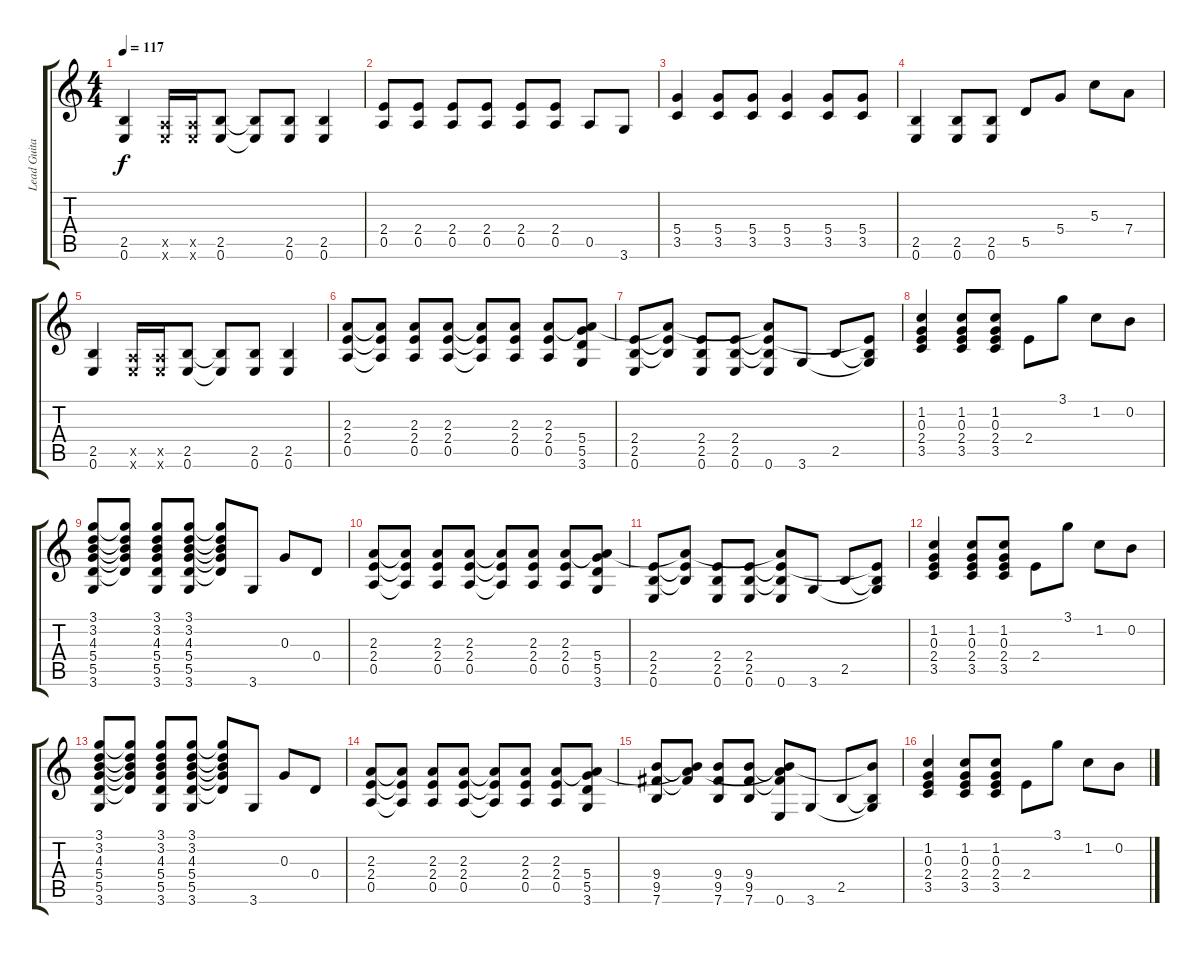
\track ("Lead Guitar" "Lead Guita") {instrument distortionguitar}
\staff {score tabs}
\tuning (E4 B3 G3 D3 A2 E2) {hide}
\ts (4 4)
\tempo 117
\clef g2
\ks c
(2.5 0.6).4{dy f} (0.5{x} 0.6{x}).16 (0.5{x} 0.6{x}).16 (2.5 0.6).8 (2.5{t} 0.6{t}).8 (2.5 0.6).8 (2.5 0.6).4 |
(2.4 0.5).8{volume 13} (2.4 0.5).8 (2.4 0.5).8 (2.4 0.5).8 (2.4 0.5).8 (2.4 0.5).8 0.5.8 3.6.8 |
(5.4 3.5).4 (5.4 3.5).8 (5.4 3.5).8 (5.4 3.5).4 (5.4 3.5).8 (5.4 3.5).8 |
(2.5 0.6).4 (2.5 0.6).8 (2.5 0.6).8 5.5.8 5.4.8 5.3.8 7.4.8 |
(2.5 0.6).4 (0.5{x} 0.6{x}).16 (0.5{x} 0.6{x}).16 (2.5 0.6).8 (2.5{t} 0.6{t}).8 (2.5 0.6).8 (2.5 0.6).4 |
(2.3 2.4 0.5).8 (2.3{t} 2.4{t} 0.5{t}).8 (2.3 2.4 0.5).8 (2.3 2.4 0.5).8 (2.3{t} 2.4{t} 0.5{t}).8 (2.3 2.4 0.5).8 (2.3 2.4 0.5).8 (2.3{t} 5.4 5.5 3.6).8 |
(2.4 2.5 0.6).8 (2.3{t} 2.4{t} 2.5{t}).8 (2.4 2.5 0.6).8 (2.4 2.5 0.6).8 (2.3{t} 2.4{t} 2.5{t} 0.6).8 3.6.8 2.5.8 (2.4{t} 2.5{t} 3.6{t}).8 |
(1.2 0.3 2.4 3.5).4 (1.2 0.3 2.4 3.5).8 (1.2 0.3 2.4 3.5).8 2.4.8 3.1.8 1.2.8 0.2.8 |
(3.1 3.2 4.3 5.4 5.5 3.6).8 (3.1{t} 3.2{t} 4.3{t} 5.4{t} 5.5{t}).8 (3.1 3.2 4.3 5.4 5.5 3.6).8 (3.1 3.2 4.3 5.4 5.5 3.6).8 (3.1{t} 3.2{t} 4.3{t} 5.4{t} 5.5{t}).8 3.6.8 0.3.8 0.4.8 |
(2.3 2.4 0.5).8 (2.3{t} 2.4{t} 0.5{t}).8 (2.3 2.4 0.5).8 (2.3 2.4 0.5).8 (2.3{t} 2.4{t} 0.5{t}).8 (2.3 2.4 0.5).8 (2.3 2.4 0.5).8 (2.3{t} 5.4 5.5 3.6).8 |
(2.4 2.5 0.6).8 (2.3{t} 2.4{t} 2.5{t}).8 (2.4 2.5 0.6).8 (2.4 2.5 0.6).8 (2.3{t} 2.4{t} 2.5{t} 0.6).8 3.6.8 2.5.8 (2.4{t} 2.5{t} 3.6{t}).8 |
(1.2 0.3 2.4 3.5).4 (1.2 0.3 2.4 3.5).8 (1.2 0.3 2.4 3.5).8 2.4.8 3.1.8 1.2.8 0.2.8 |
(3.1 3.2 4.3 5.4 5.5 3.6).8 (3.1{t} 3.2{t} 4.3{t} 5.4{t} 5.5{t}).8 (3.1 3.2 4.3 5.4 5.5 3.6).8 (3.1 3.2 4.3 5.4 5.5 3.6).8 (3.1{t} 3.2{t} 4.3{t} 5.4{t} 5.5{t}).8 3.6.8 0.3.8 0.4.8 |
(2.3 2.4 0.5).8 (2.3{t} 2.4{t} 0.5{t}).8 (2.3 2.4 0.5).8 (2.3 2.4 0.5).8 (2.3{t} 2.4{t} 0.5{t}).8 (2.3 2.4 0.5).8 (2.3 2.4 0.5).8 (2.3{t} 5.4 5.5 3.6).8 |
(9.4 9.5 7.6).8 (2.3{t} 9.4{t} 9.5{t}).8 (9.4 9.5 7.6).8 (9.4 9.5 7.6).8 (2.3{t} 9.4{t} 9.5{t} 0.6).8 3.6.8 2.5.8 (9.4{t} 2.5{t} 3.6{t}).8 |
(1.2 0.3 2.4 3.5).4 (1.2 0.3 2.4 3.5).8 (1.2 0.3 2.4 3.5).8 2.4.8 3.1.8 1.2.8 0.2.8
